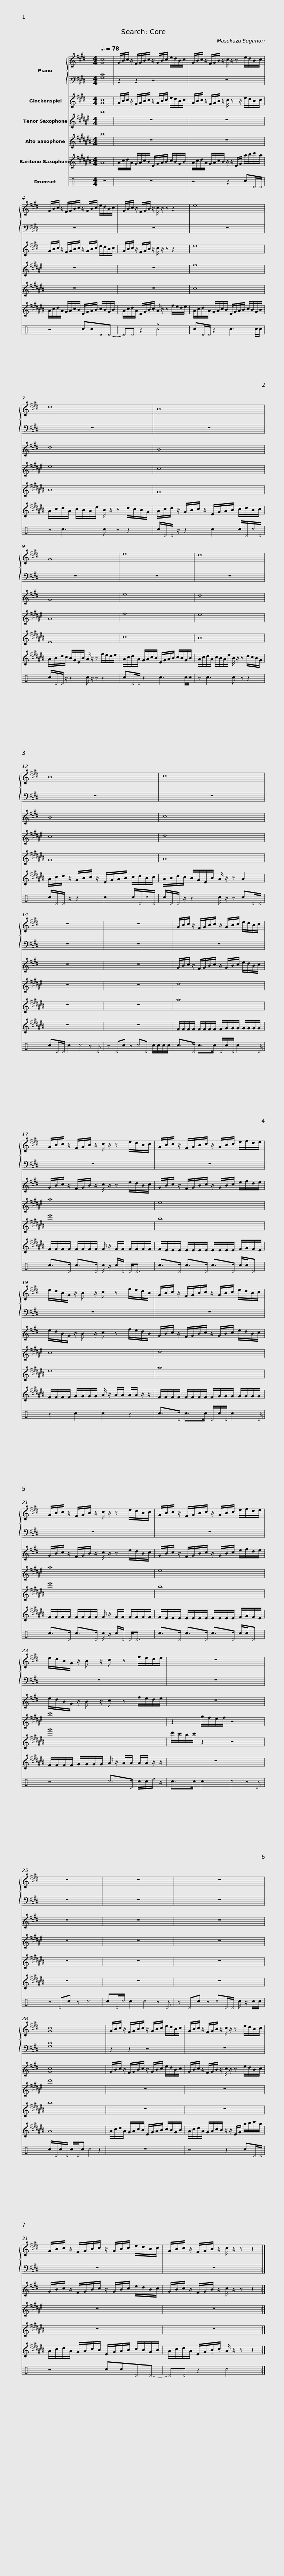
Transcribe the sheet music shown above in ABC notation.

X:1
%%score { 1 | 2 } 3 4 5 6 7
L:1/8
Q:3/8=78
M:4/4
I:linebreak $
K:E
V:1 treble
V:2 bass
V:3 treble transpose=24
V:4 treble transpose=-14
V:5 treble transpose=-9
V:6 treble transpose=-21
V:7 perc
K:none
V:1
 [Gc]8 | G/B/c/ z/ F/G/B/c/ z/ G/B/c/ e/d/B/c/ | G/B/c/ z/ F/G/B/ z/ c/ z/ z e/d/B/c/ |$ G/B/c/ z/ F/G/B/c/ z/ G/B/c/ e/d/B/c/ | G/B/c/ z/ F/G/B/ z/ c/ z/ z z2 |$ %5
 e8 | d8 |$ B8 | G8 |$ e8 | %10
 d8 |$ B8 | c8 | z8 |$ z8 | %15
 G/B/c/ z/ F/G/B/c/ z/ G/B/c/ e/d/B/c/ |$ G/B/c/ z/ F/G/B/ z/ c/ z/ z e/d/B/c/ | G/B/c/ z/ F/G/B/c/ z/ G/B/c/ e/f/d/e/ |$ e/d/B/G/ z/ B z/ c z f/e/d/B/ | G/B/c/ z/ F/G/B/c/ z/ G/B/c/ e/d/B/c/ |$ %20
 G/B/c/ z/ F/G/B/ z/ c/ z/ z e/d/B/c/ | G/B/c/ z/ F/G/B/c/ z/ G/B/c/ e/f/d/e/ |$ e/d/B/G/ z/ B z/ c z f/e/d/e/ | z8 | z8 |$ %25
 z8 | z8 | [Gc]8 |$ G/B/c/ z/ F/G/B/c/ z/ G/B/c/ e/d/B/c/ | G/B/c/ z/ F/G/B/ z/ c/ z/ z e/d/B/c/ |$ %30
 G/B/c/ z/ F/G/B/c/ z/ G/B/c/ e/d/B/c/ | G/B/c/ z/ F/G/B/ z/ c/ z/ z z2 :| %32
V:2
 [G,C]8 | z2 z2 z4 | z8 |$ z8 | z8 |$ %5
 z8 | z8 |$ z8 | z8 |$ z8 | %10
 z8 |$ z8 | z8 | z8 |$ z8 | %15
 z8 |$ z8 | z8 |$ z8 | z8 |$ %20
 z8 | z8 |$ z8 | z8 | z8 |$ %25
 z8 | z8 | [G,C]8 |$ z2 z2 z4 | z8 |$ %30
 z8 | z8 :| %32
V:3
 [Gc]8 | G/B/c/ z/ F/G/B/c/ z/ G/B/c/ e/d/B/c/ | G/B/c/ z/ F/G/B/ z/ c/ z z/ e/d/B/c/ |$ G/B/c/ z/ F/G/B/c/ z/ G/B/c/ e/d/B/c/ | G/B/c/ z/ F/G/B/ z/ c/ z/ z z2 |$ %5
 e8 | d8 |$ B8 | G8 |$ e8 | %10
 d8 |$ B8 | c8 | z8 |$ z8 | %15
 G/B/c/ z/ F/G/B/c/ z/ G/B/c/ e/d/B/c/ |$ G/B/c/ z/ F/G/B/ z/ c/ z/ z e/d/B/c/ | G/B/c/ z/ F/G/B/c/ z/ G/B/c/ e/f/d/e/ |$ e/d/B/G/ z/ B z/ c z f/e/d/B/ | G/B/c/ z/ F/G/B/c/ z/ G/B/c/ e/d/B/c/ |$ %20
 G/B/c/ z/ F/G/B/ z/ c/ z/ z e/d/B/c/ | G/B/c/ z/ F/G/B/c/ z/ G/B/c/ e/f/d/e/ |$ e/d/B/G/ z/ B z/ c z f/e/d/e/ | z8 | z8 |$ %25
 z8 | z8 | [Gc]8 |$ G/B/c/ z/ F/G/B/c/ z/ G/B/c/ e/d/B/c/ | G/B/c/ z/ F/G/B/ z/ c/ z/ z e/d/B/c/ |$ %30
 G/B/c/ z/ F/G/B/c/ z/ G/B/c/ e/d/B/c/ | G/B/c/ z/ F/G/B/ z/ c/ z/ z z2 :| %32
V:4
[K:F#] d'8 | z8 | z8 |$ z8 | z8 |$ %5
 f8 | e8 |$ c8 | A8 |$ f8 | %10
 e8 |$ c8 | d8 | z8 |$ z8 | %15
 d8 |$ a8 | e8 |$ c8 | d8 |$ %20
 a8 | e8 |$ c'8 | z2 g/f/e/f/ z4 | z8 |$ %25
 z8 | z8 | d'8 |$ z8 | z8 |$ %30
 z8 | z8 :| %32
V:5
[K:C#] b8 | z8 | z8 |$ z8 | z8 |$ %5
 c8 | B8 |$ G8 | E8 |$ c8 | %10
 B8 |$ G8 | A8 | z8 |$ z8 | %15
 a8 |$ e'8 | b8 |$ e8 | a8 |$ %20
 e'8 | b8 |$ g'8 | d'/c'/b/c'/ z2 z4 | z8 |$ %25
 z8 | z8 | b8 |$ z8 | z8 |$ %30
 z8 | z8 :| %32
V:6
[K:C#] A8 | A/c/d/A/ G/A/c/B/ E/G/A/B/ c/B/G/B/ | A/c/d/A/ G/A/c/B/ z/ z/ E/G/ a/b/c'/a/ |$ A/c/d/A/ G/A/c/B/ E/G/A/B/ c/B/G/B/ | A/c/d/A/ E/G/.B/.c/ A/ z/ z f/e/d/e/ |$ %5
 A/c/d/A/ G/A/c/B/ E/G/A/B/ c/B/G/B/ | A/c/d/A/ c/B/A/e/ B/ z/ z d/c/B/G/ |$ A/c/d/ z/ G/B/c/ z/ E/G/A/B/ c/d/B/c/ | A/B/d/c/ B/G/E/B/ A/ z/ z f/e/d/e/ |$ A/c/d/A/ G/A/c/B/ E/G/A/B/ c/B/G/B/ | %10
 A/c/d/A/ c/B/A/e/ B/ z/ z d/c/B/G/ |$ A/c/d/ z/ G/B/c/ z/ E/G/A/B/ c/d/B/c/ | A/B/d/c/ B/G/E/B/ A/ z/ z A2 | z8 |$ z8 | %15
 F/F/F/F/ F/F/F/F/ F/G/G/G/ G/G/G/G/ |$ F/F/F/F/ F/F/F/F/ F/ z/ F/F/ F/F/F/F/ | F/E/E/E/ E/E/E/E/ E/E/E/E/ F/G/F/E/ |$ F/F/F/F/ G/G/G/G/ A/ z/ A/A/ A/A/ z/ z/ | F/F/F/F/ F/F/F/F/ F/G/G/G/ G/G/G/G/ |$ %20
 F/F/F/F/ F/F/F/F/ F/ z/ F/F/ F/F/F/F/ | F/E/E/E/ E/E/E/E/ E/E/E/E/ F/G/F/E/ |$ F/F/F/F/ G/G/G/G/ A/ z/ A/A/ A/A/ z/ z/ | z8 | z8 |$ %25
 z8 | z8 | A8 |$ A/c/d/A/ G/A/c/B/ E/G/A/B/ c/B/G/B/ | A/c/d/A/ G/A/c/B/ z/ z/ E/G/ a/b/c'/a/ |$ %30
 A/c/d/A/ G/A/c/B/ E/G/A/B/ c/B/G/B/ | A/c/d/A/ E/G/.B/.c/ A/ z/ z z2 :| %32
V:7
[K:C] z8 | z8 | z4 z2 c^D/^D/ |$ z4 cc^D^D- | ^D^D z2 !^!c4 |$ %5
 c^D/^D/ z2 c3 c/c/ | z c3 c z z2 |$ c/^D/^D/ z/ z2 c2 c/^D/^c/^D/ | c/^D/^D/ z/ z2 c/ z/ z z2 |$ c^D/^D/ z2 c3 c/c/ | %10
 z c3 c z z2 |$ c/^D/^D/ z/ z2 c2 c/^D/^c/^D/ | c/^D/^D/ z/ z2 c/ z/ z c^D/^D/ | c^D/^D/ c2 ^c2 z ^D |$ z ^Dc z ^c^D c/c/c/c/ | %15
 c>^D c>c ^D/c/^D/ c2 ^D/ |$ c>^D c>^D c/ z/ c/^D/ ^D<^D | c>^D c>^D c>^D c/c/^D |$ z2 c2 c2 z2 | c>^D c>c ^D/c/^D/ c2 ^D/ |$ %20
 c>^D c>^D c/ z/ c/^D/ ^D<^D | c>^D c>^D c>^D c/c/^D |$ z4 ^c>^D c/c/^e/ z/ | c>c c2 ^c2 z ^D | z ^Dc z ^c4 |$ %25
 c^D/^c/ c2 ^c2 z ^D | z ^Dc z ^c^D/^D/ c/ z/ c/c/ | c/^D/c/^D/ c/^D/c ^c2 z2 |$ z8 | z4 z2 c^D/^D/ |$ %30
 z4 cc^D^D- | ^D^D z2 c4 :| %32
